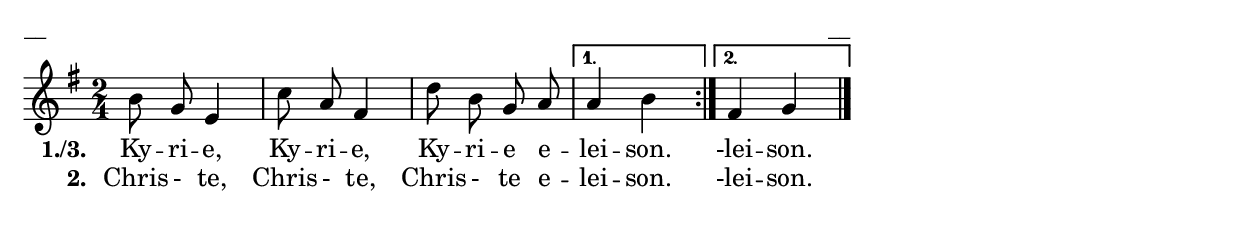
\version "2.13.18"

\paper {
line-width = 14\cm
left-margin = 0.4\cm
between-system-padding = 0.1\cm
between-system-space = 0.1\cm
}

\layout {
indent = #0
ragged-last = ##f
}

voiceA = \relative c'' {
\clef "treble"
\key g \major
\time 2/4

\repeat volta 2 {b8 g e4 | c'8 a fis4 | d'8 b g a}
\alternative {
  {a4 b}
  {fis4 g \bar"|."}
}
}

lyricA = \lyricmode {
\set stanza = #"1./3. "
Ky -- ri -- e, Ky -- ri -- e, Ky -- ri -- e e -- lei -- son. -lei -- son.
}
lyricB = \lyricmode {
\set stanza = #"2. "
Chris - te, Chris - te, Chris - te e -- lei -- son. -lei -- son.
}

fullScore = <<
%\new ChordNames { \chordsA }
\new Staff {
<<
\new Voice = "voiceA" { \oneVoice \autoBeamOff \voiceA }
\lyricsto "voiceA" \new Lyrics \lyricA
\lyricsto "voiceA" \new Lyrics \lyricB
>>
}
>>


\score {
\fullScore
\header { piece = "__" opus = "__" }
}
\markup { \with-color #(x11-color 'white) \sans \smaller "aaa" }
\score {
\unfoldRepeats
\fullScore
\midi {
\context { \Staff \remove "Staff_performer" }
\context { \Voice \consists "Staff_performer" }
}
}

